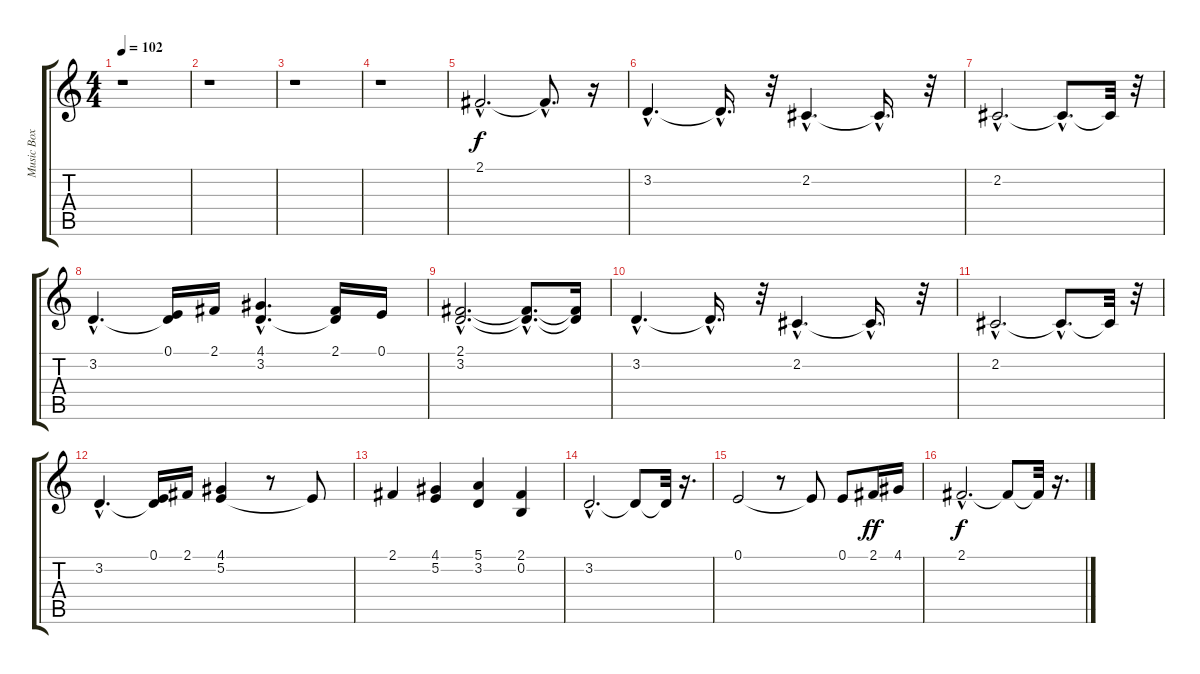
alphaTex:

\track ("Music Box" "Music Box") {instrument musicbox}
\staff {score tabs}
\tuning (E4 B3 G3 D3 A2 E2) {hide}
\ts (4 4)
\tempo 102
\clef g2
\ks c
r.1{dy f} |
r.1 |
r.1 |
r.1 |
2.1{hac}.2{d} 2.1{hac t}.8{d} r.16 |
3.2{hac}.4{d} 3.2{hac t}.16{d} r.32 2.2{hac}.4{d} 2.2{hac t}.16{d} r.32 |
2.2{hac}.2{d} 2.2{hac t}.8{d} 2.2{t}.32 r.32 |
3.2{hac}.4{d} (0.1 3.2{t}).16 2.1.16 (4.1{hac} 3.2{hac}).4{d} (2.1 3.2{t}).16 0.1.16 |
(2.1{hac} 3.2{hac}).2{d} (2.1{hac t} 3.2{hac t}).8{d} (2.1{t} 3.2{t}).16 |
3.2{hac}.4{d} 3.2{hac t}.16{d} r.32 2.2{hac}.4{d} 2.2{hac t}.16{d} r.32 |
2.2{hac}.2{d} 2.2{hac t}.8{d} 2.2{t}.32 r.32 |
3.2{hac}.4{d} (0.1 3.2{t}).16 2.1.16 (4.1 5.2).4 r.8 5.2{t}.8 |
2.1.4 (4.1 5.2).4 (5.1 3.2).4 (2.1 0.2).4 |
3.2{hac}.2{d} 3.2{t}.8 3.2{t}.32 r.16{d} |
0.1.2 r.8 0.1{t}.8 0.1.8 2.1.16{dy ff} 4.1.16 |
2.1{hac}.2{d dy f} 2.1{t}.8 2.1{t}.32 r.16{d}
